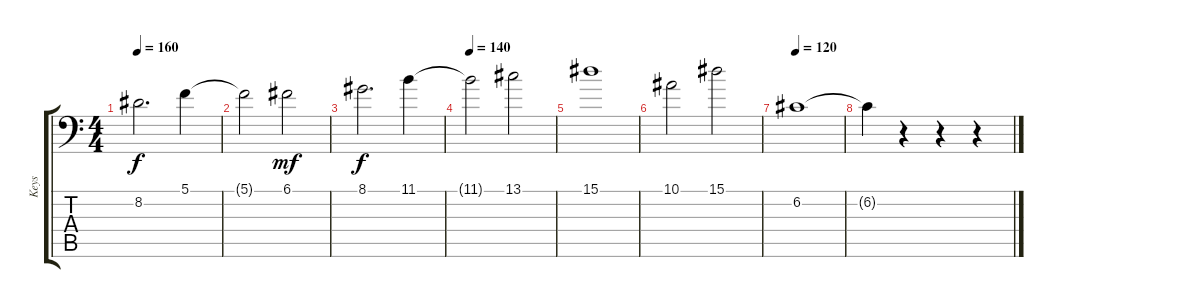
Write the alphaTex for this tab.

\track ("Keys" "Keys") {instrument lead1square}
\staff {score tabs}
\tuning (C4 G3 Eb3 Bb2 F2 Bb1) {hide}
\ts (4 4)
\tempo 160
\clef f4
\ks c
8.2.2{d dy f volume 12 instrument lead2sawtooth} 5.1.4 |
5.1{t}.2 6.1.2{dy mf} |
8.1.2{d dy f} 11.1.4 |
\tempo 140
11.1{t}.2 13.1.2 |
15.1.1 |
10.1.2 15.1.2 |
\tempo 120
6.2.1{volume 0} |
6.2{t}.4 r.4 r.4 r.4
